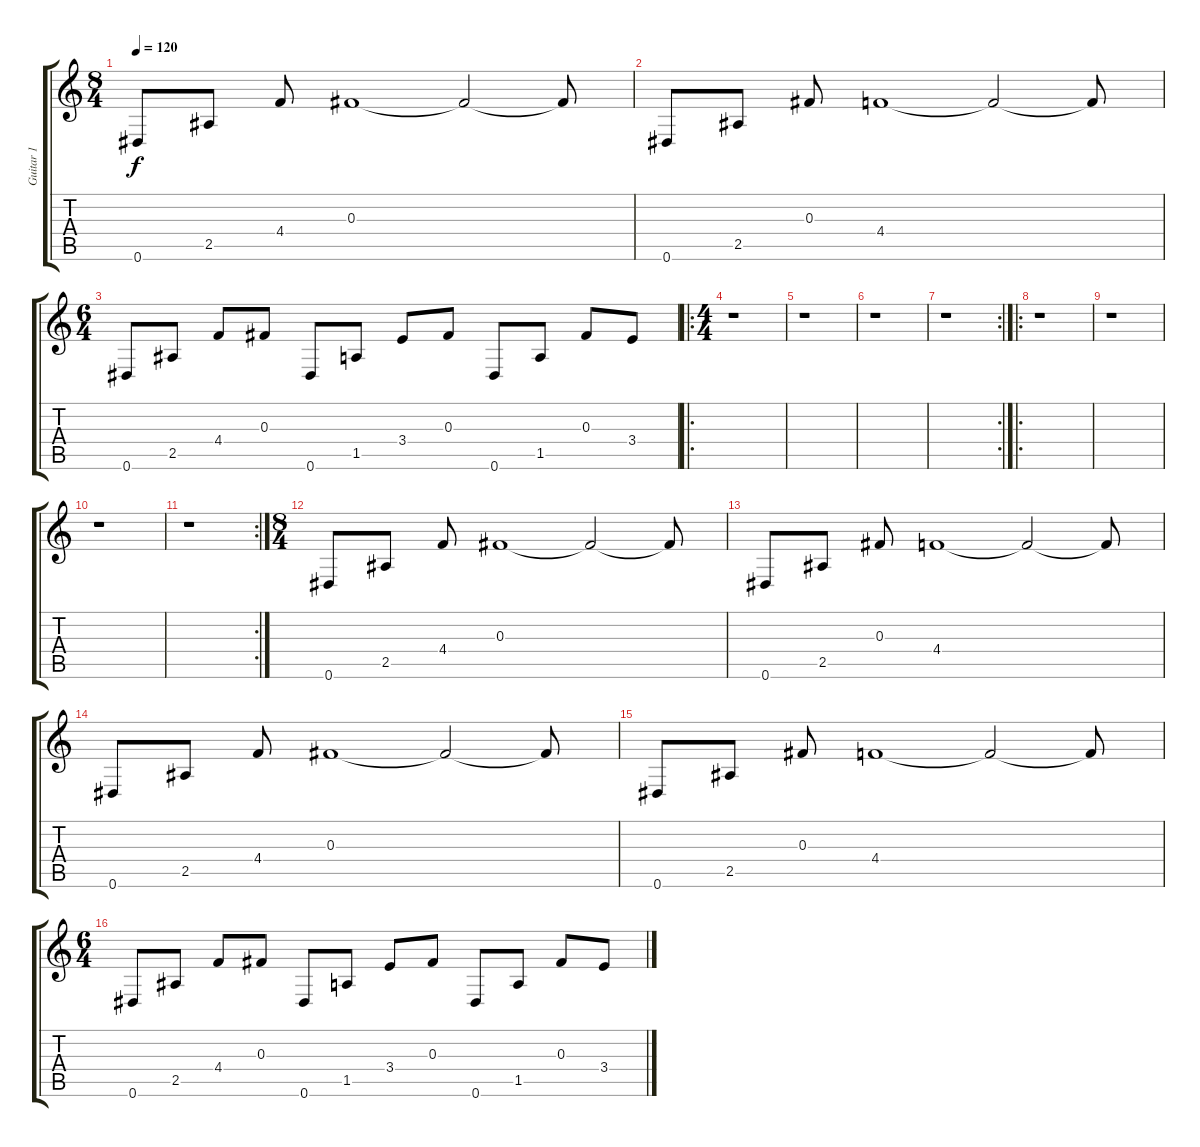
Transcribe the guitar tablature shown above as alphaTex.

\track ("Guitar 1" "Guitar 1") {instrument electricguitarclean}
\staff {score tabs}
\tuning (Eb4 Bb3 Gb3 Db3 Ab2 Eb2) {hide}
\ts (8 4)
\tempo 120
\clef g2
\ks c
0.6.8{dy f} 2.5.8 4.4.8 0.3.1 0.3{t}.2 0.3{t}.8 |
0.6.8 2.5.8 0.3.8 4.4.1 4.4{t}.2 4.4{t}.8 |
\ts (6 4)
0.6.8 2.5.8 4.4.8 0.3.8 0.6.8 1.5.8 3.4.8 0.3.8 0.6.8 1.5.8 0.3.8 3.4.8 |
\ro
\ts (4 4)
r.1 |
r.1 |
r.1 |
\rc 2
r.1 |
\ro
r.1 |
r.1 |
r.1 |
\rc 2
r.1 |
\ts (8 4)
0.6.8 2.5.8 4.4.8 0.3.1 0.3{t}.2 0.3{t}.8 |
0.6.8 2.5.8 0.3.8 4.4.1 4.4{t}.2 4.4{t}.8 |
0.6.8 2.5.8 4.4.8 0.3.1 0.3{t}.2 0.3{t}.8 |
0.6.8 2.5.8 0.3.8 4.4.1 4.4{t}.2 4.4{t}.8 |
\ts (6 4)
0.6.8 2.5.8 4.4.8 0.3.8 0.6.8 1.5.8 3.4.8 0.3.8 0.6.8 1.5.8 0.3.8 3.4.8
